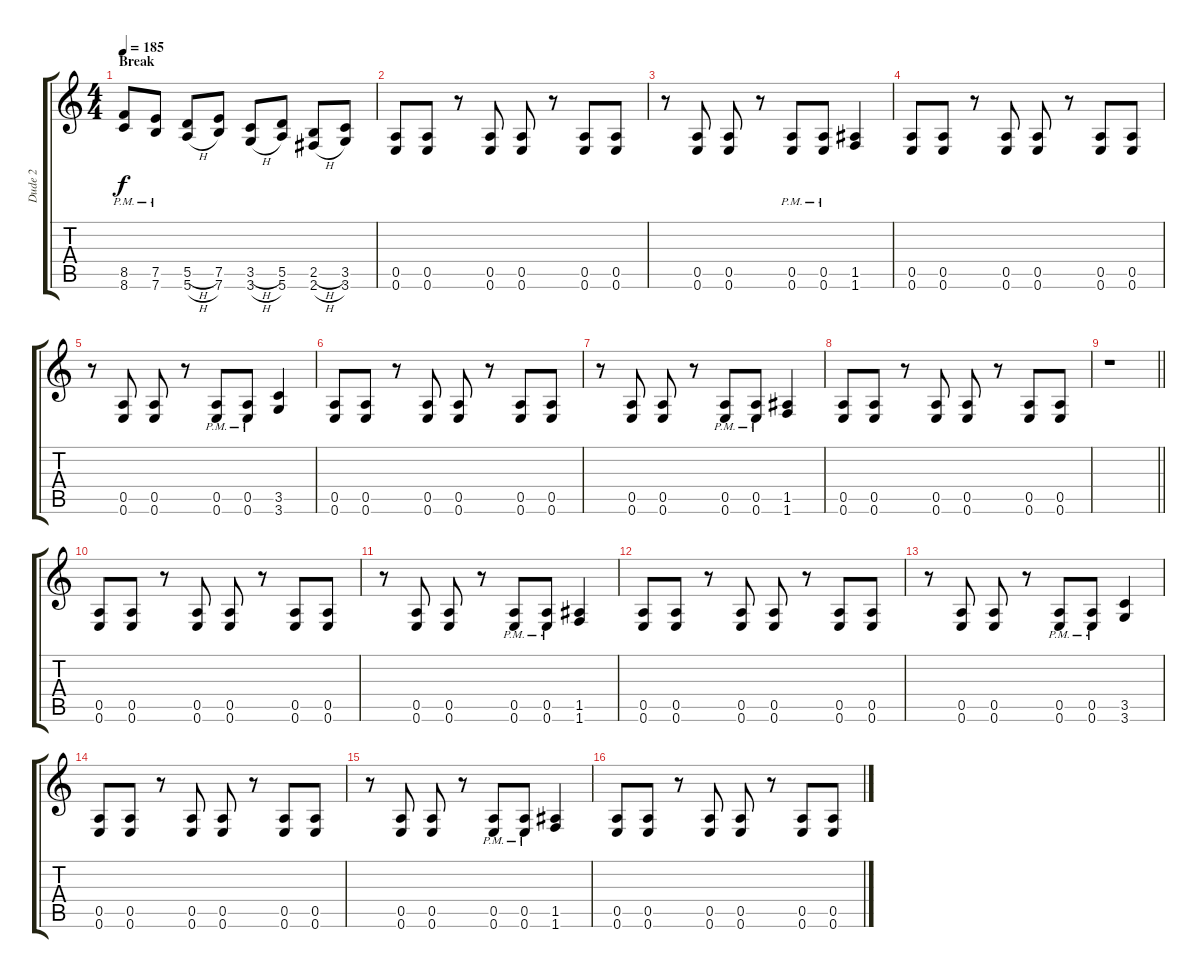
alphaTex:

\track ("Dude 2" "Dude 2") {instrument distortionguitar}
\staff {score tabs}
\tuning (E4 B3 G3 D3 A2 E2) {hide}
\ts (4 4)
\section ("" "Break")
\tempo 185
\clef g2
\ks c
(8.5{pm} 8.6{pm}).8{dy f} (7.5{pm} 7.6{pm}).8 (5.5{h} 5.6{h}).8 (7.5 7.6).8 (3.5{h} 3.6{h}).8 (5.5 5.6).8 (2.5{h} 2.6{h}).8 (3.5 3.6).8 |
(0.5 0.6).8 (0.5 0.6).8 r.8 (0.5 0.6).8 (0.5 0.6).8 r.8 (0.5 0.6).8 (0.5 0.6).8 |
r.8 (0.5 0.6).8 (0.5 0.6).8 r.8 (0.5{pm} 0.6{pm}).8 (0.5{pm} 0.6{pm}).8 (1.5 1.6).4 |
(0.5 0.6).8 (0.5 0.6).8 r.8 (0.5 0.6).8 (0.5 0.6).8 r.8 (0.5 0.6).8 (0.5 0.6).8 |
r.8 (0.5 0.6).8 (0.5 0.6).8 r.8 (0.5{pm} 0.6{pm}).8 (0.5{pm} 0.6{pm}).8 (3.5 3.6).4 |
(0.5 0.6).8 (0.5 0.6).8 r.8 (0.5 0.6).8 (0.5 0.6).8 r.8 (0.5 0.6).8 (0.5 0.6).8 |
r.8 (0.5 0.6).8 (0.5 0.6).8 r.8 (0.5{pm} 0.6{pm}).8 (0.5{pm} 0.6{pm}).8 (1.5 1.6).4 |
(0.5 0.6).8 (0.5 0.6).8 r.8 (0.5 0.6).8 (0.5 0.6).8 r.8 (0.5 0.6).8 (0.5 0.6).8 |
\barLineRight lightlight
r.1 |
\section ("" "")
(0.5 0.6).8 (0.5 0.6).8 r.8 (0.5 0.6).8 (0.5 0.6).8 r.8 (0.5 0.6).8 (0.5 0.6).8 |
r.8 (0.5 0.6).8 (0.5 0.6).8 r.8 (0.5{pm} 0.6{pm}).8 (0.5{pm} 0.6{pm}).8 (1.5 1.6).4 |
(0.5 0.6).8 (0.5 0.6).8 r.8 (0.5 0.6).8 (0.5 0.6).8 r.8 (0.5 0.6).8 (0.5 0.6).8 |
r.8 (0.5 0.6).8 (0.5 0.6).8 r.8 (0.5{pm} 0.6{pm}).8 (0.5{pm} 0.6{pm}).8 (3.5 3.6).4 |
(0.5 0.6).8 (0.5 0.6).8 r.8 (0.5 0.6).8 (0.5 0.6).8 r.8 (0.5 0.6).8 (0.5 0.6).8 |
r.8 (0.5 0.6).8 (0.5 0.6).8 r.8 (0.5{pm} 0.6{pm}).8 (0.5{pm} 0.6{pm}).8 (1.5 1.6).4 |
(0.5 0.6).8 (0.5 0.6).8 r.8 (0.5 0.6).8 (0.5 0.6).8 r.8 (0.5 0.6).8 (0.5 0.6).8
